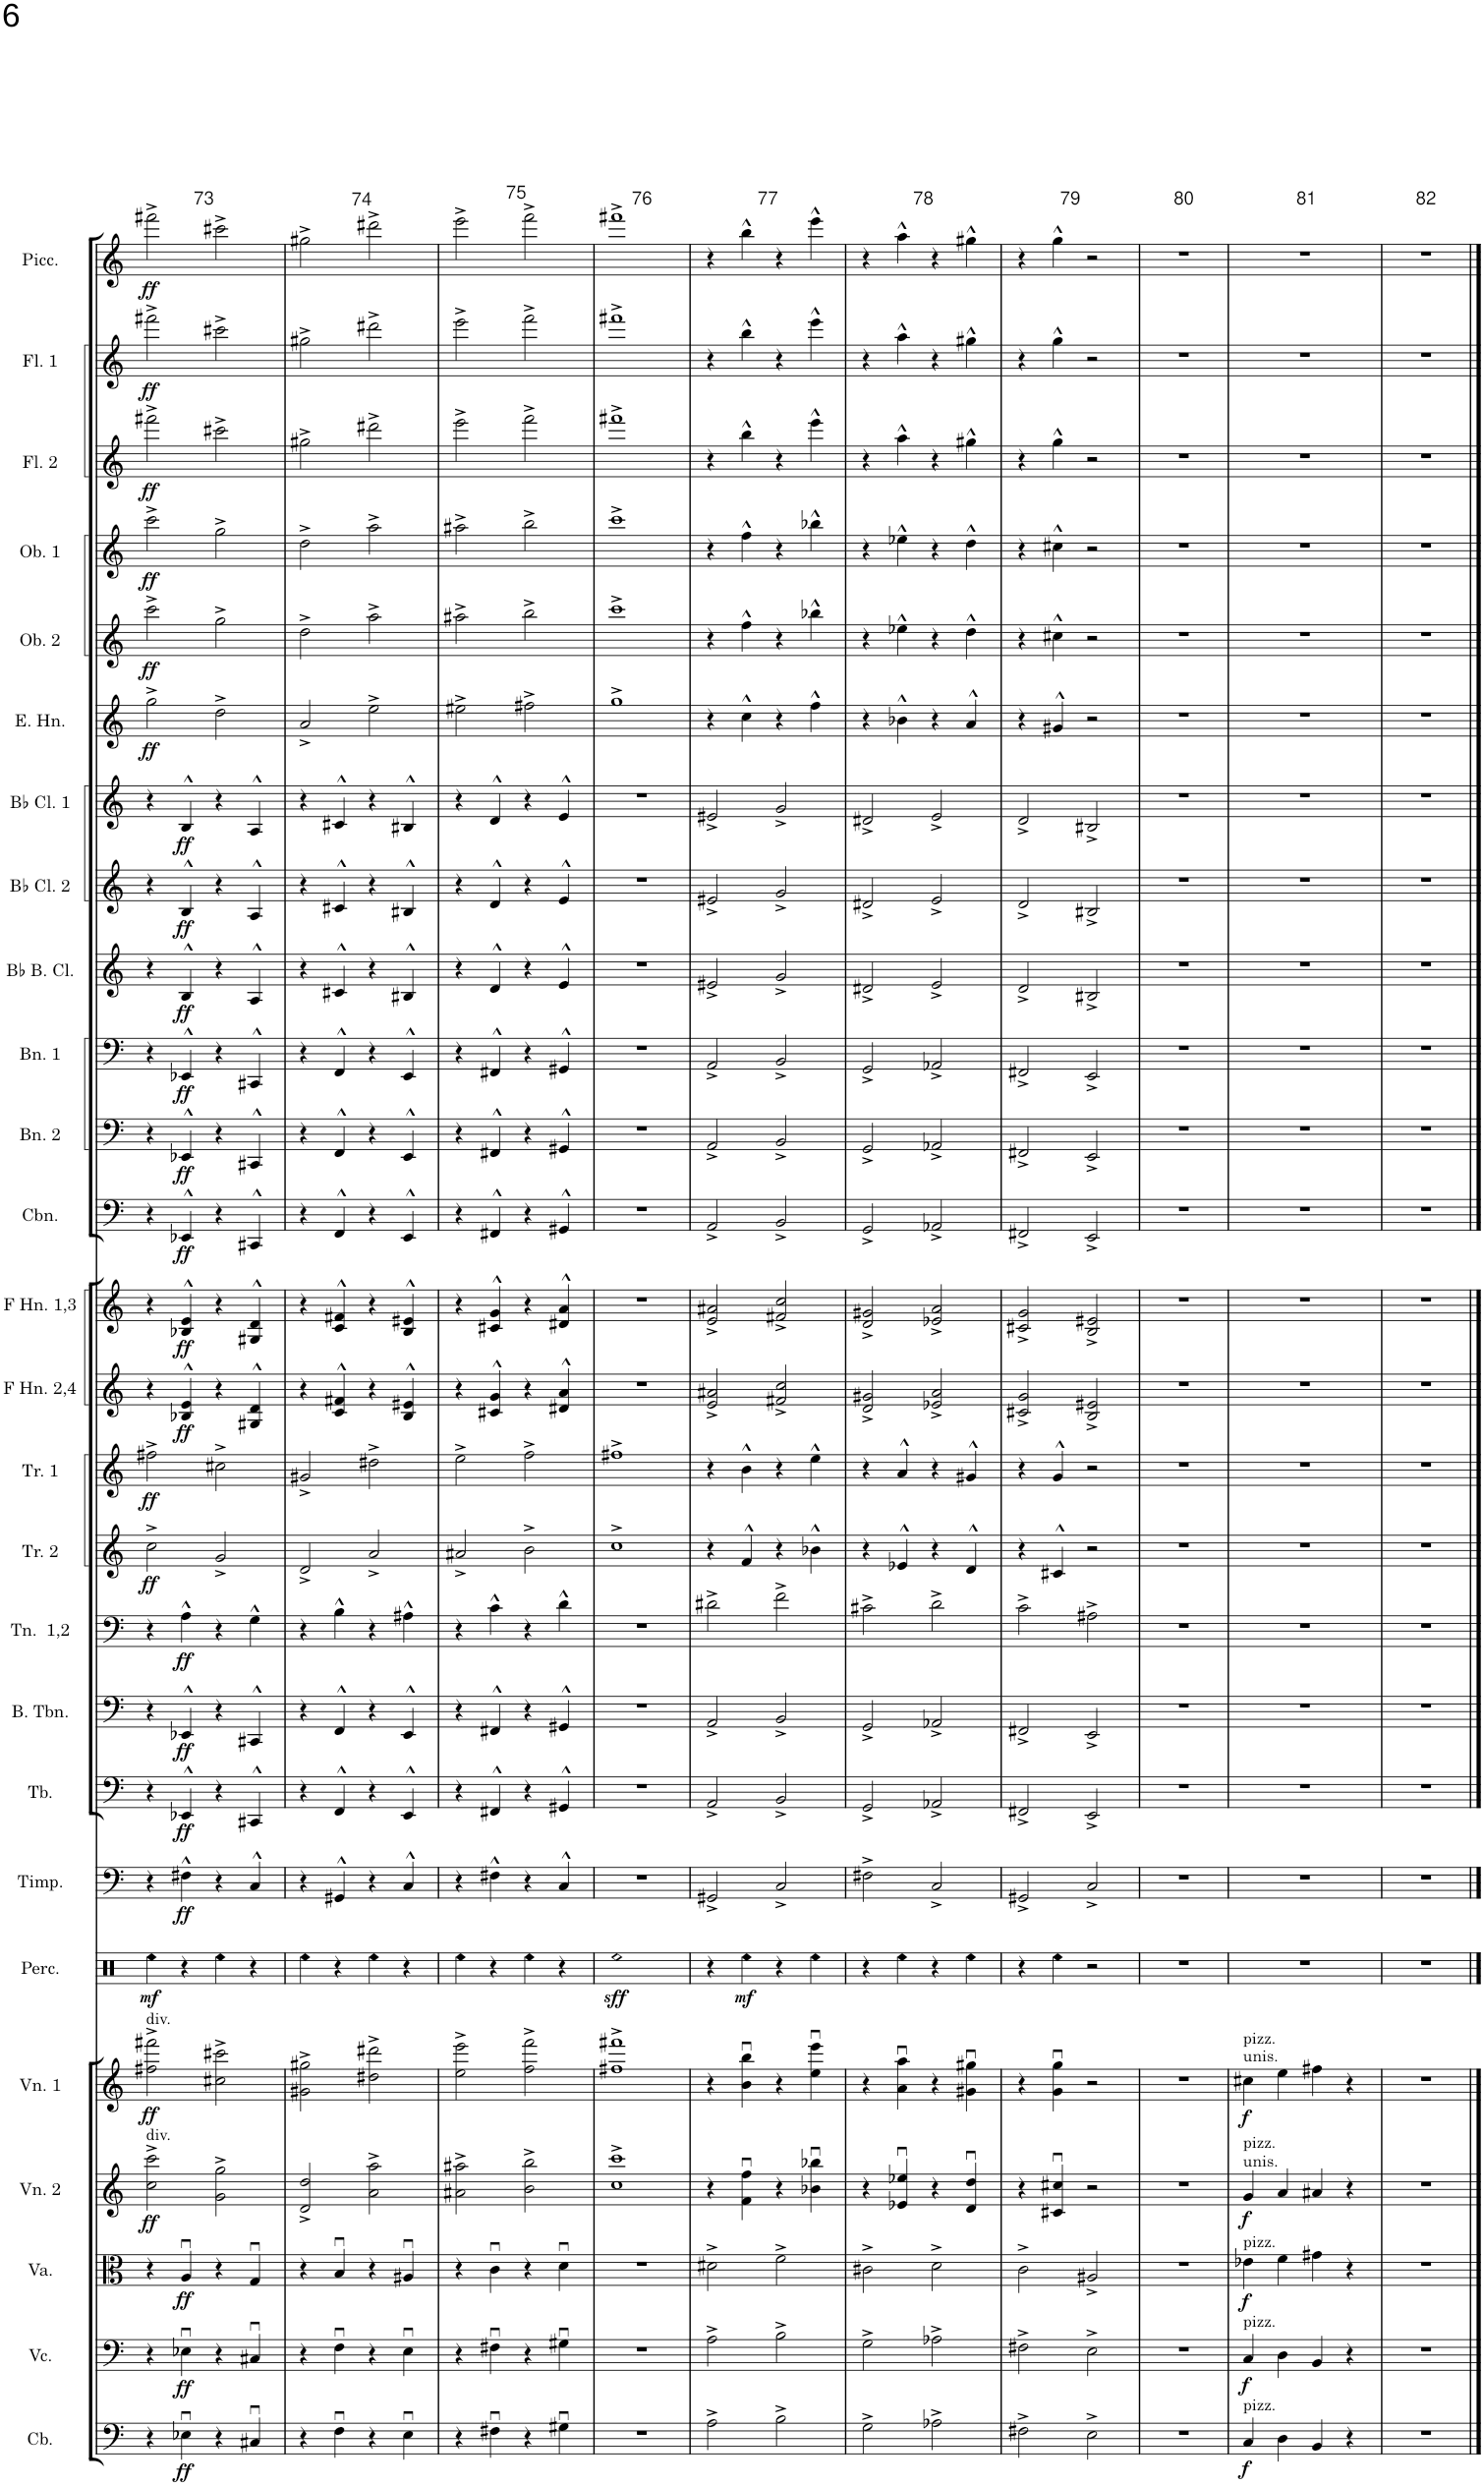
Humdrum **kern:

**kern	**dynam	**kern	**dynam	**kern	**dynam	**kern	**dynam	**kern	**dynam	**kern	**dynam	**kern	**dynam	**kern	**dynam	**kern	**dynam	**kern	**dynam	**kern	**dynam	**kern	**dynam	**kern	**dynam	**kern	**dynam	**kern	**dynam	**kern	**dynam	**kern	**dynam	**kern	**dynam	**kern	**dynam	**kern	**dynam	**kern	**dynam	**kern	**dynam	**kern	**dynam	**kern	**dynam	**kern	**dynam	**kern	**dynam
*part26	*part26	*part25	*part25	*part24	*part24	*part23	*part23	*part22	*part22	*part21	*part21	*part20	*part20	*part19	*part19	*part18	*part18	*part17	*part17	*part16	*part16	*part15	*part15	*part14	*part14	*part13	*part13	*part12	*part12	*part11	*part11	*part10	*part10	*part9	*part9	*part8	*part8	*part7	*part7	*part6	*part6	*part5	*part5	*part4	*part4	*part3	*part3	*part2	*part2	*part1	*part1
*staff26	*staff26	*staff25	*staff25	*staff24	*staff24	*staff23	*staff23	*staff22	*staff22	*staff21	*staff21	*staff20	*staff20	*staff19	*staff19	*staff18	*staff18	*staff17	*staff17	*staff16	*staff16	*staff15	*staff15	*staff14	*staff14	*staff13	*staff13	*staff12	*staff12	*staff11	*staff11	*staff10	*staff10	*staff9	*staff9	*staff8	*staff8	*staff7	*staff7	*staff6	*staff6	*staff5	*staff5	*staff4	*staff4	*staff3	*staff3	*staff2	*staff2	*staff1	*staff1
*I"Contrabass	*	*I"Violoncello	*	*I"Viola	*	*I"Violin 2	*	*I"Violin 1	*	*I"Percussion	*	*I"Timpani	*	*I"Tuba	*	*I"Bass Trombone	*	*I"Trombones 1,2	*	*I"Trumpet 2	*	*I"Trumpet 1	*	*I"Horn in F 2,4	*	*I"Horn in F 1,3	*	*I"Contrabassoon	*	*I"Bassoon 2	*	*I"Bassoon 1	*	*I"Bb Bass Clarinet	*	*I"Bb Clarinet 2	*	*I"Bb Clarinet 1	*	*I"English Horn	*	*I"Oboe 2	*	*I"Oboe 1	*	*I"Flute 2	*	*I"Flute 1	*	*I"Piccolo	*
*I'Cb.	*	*I'Vc.	*	*I'Va.	*	*I'Vn. 2	*	*I'Vn. 1	*	*I'Perc.	*	*I'Timp.	*	*I'Tb.	*	*I'B. Tbn.	*	*I'Tn.  1,2	*	*I'Tr. 2	*	*I'Tr. 1	*	*	*	*	*	*I'Cbn.	*	*I'Bn. 2	*	*I'Bn. 1	*	*I'Bb B. Cl.	*	*I'Bb Cl. 2	*	*I'Bb Cl. 1	*	*I'E. Hn.	*	*I'Ob. 2	*	*I'Ob. 1	*	*I'Fl. 2	*	*I'Fl. 1	*	*I'Picc.	*
!!LO:PB:g=z
*clefF4	*	*clefF4	*	*clefC3	*	*clefG2	*	*clefG2	*	*clefX	*	*clefF4	*	*clefF4	*	*clefF4	*	*clefF4	*	*clefG2	*	*clefG2	*	*clefG2	*	*clefG2	*	*clefF4	*	*clefF4	*	*clefF4	*	*clefG2	*	*clefG2	*	*clefG2	*	*clefG2	*	*clefG2	*	*clefG2	*	*clefG2	*	*clefG2	*	*clefG2	*
*Trd7c12	*	*	*	*	*	*	*	*	*	*	*	*	*	*	*	*	*	*	*	*Trd1c2	*	*Trd1c2	*	*Trd4c7	*	*Trd4c7	*	*Trd7c12	*	*	*	*	*	*Trd8c14	*	*Trd1c2	*	*Trd1c2	*	*Trd4c7	*	*	*	*	*	*	*	*	*	*Trd-7c-12	*
*k[]	*	*k[]	*	*k[]	*	*k[]	*	*k[]	*	*k[]	*	*k[]	*	*k[]	*	*k[]	*	*k[]	*	*k[]	*	*k[]	*	*k[]	*	*k[]	*	*k[]	*	*k[]	*	*k[]	*	*k[]	*	*k[]	*	*k[]	*	*k[]	*	*k[]	*	*k[]	*	*k[]	*	*k[]	*	*k[]	*
*M2/2	*	*M2/2	*	*M2/2	*	*M2/2	*	*M2/2	*	*M2/2	*	*M2/2	*	*M2/2	*	*M2/2	*	*M2/2	*	*M2/2	*	*M2/2	*	*M2/2	*	*M2/2	*	*M2/2	*	*M2/2	*	*M2/2	*	*M2/2	*	*M2/2	*	*M2/2	*	*M2/2	*	*M2/2	*	*M2/2	*	*M2/2	*	*M2/2	*	*M2/2	*
=73	=73	=73	=73	=73	=73	=73	=73	=73	=73	=73	=73	=73	=73	=73	=73	=73	=73	=73	=73	=73	=73	=73	=73	=73	=73	=73	=73	=73	=73	=73	=73	=73	=73	=73	=73	=73	=73	=73	=73	=73	=73	=73	=73	=73	=73	=73	=73	=73	=73	=73	=73
!	!	!	!	!	!	!	!	!LO:TX:a:t=div.	!	!	!	!	!	!	!	!	!	!	!	!	!	!	!	!	!	!	!	!	!	!	!	!	!	!	!	!	!	!	!	!	!	!	!	!	!	!	!	!	!	!	!
!	!	!	!	!	!	!LO:TX:a:t=div.	!	!	!	!	!	!	!	!	!	!	!	!	!	!	!	!	!	!	!	!	!	!	!	!	!	!	!	!	!	!	!	!	!	!	!	!	!	!	!	!	!	!	!	!	!
!	!	!	!	!	!	!	!LO:DY:b	!	!LO:DY:b	!LO:N:head=diamond	!LO:DY:b	!	!	!	!	!	!	!	!	!	!LO:DY:b	!	!LO:DY:b	!	!	!	!	!	!	!	!	!	!	!	!	!	!	!	!	!	!LO:DY:b	!	!LO:DY:b	!	!LO:DY:b	!	!LO:DY:b	!	!LO:DY:b	!	!LO:DY:b
4r	.	4r	.	4r	.	2cc\^ 2ccc\^	ff	2ff#X\^ 2fff#X\^	ff	4ee\	mf	4r	.	4r	.	4r	.	4r	.	2cc^\	ff	2ff#X^\	ff	4r	.	4r	.	4r	.	4r	.	4r	.	4r	.	4r	.	4r	.	2gg^\	ff	2ccc^\	ff	2ccc^\	ff	2fff#X^\	ff	2fff#X^\	ff	2fff#X^\	ff
!	!LO:DY:b	!	!LO:DY:b	!	!LO:DY:b	!	!	!	!	!	!	!	!LO:DY:b	!	!LO:DY:b	!	!LO:DY:b	!	!LO:DY:b	!	!	!	!	!	!LO:DY:b	!	!LO:DY:b	!	!LO:DY:b	!	!LO:DY:b	!	!LO:DY:b	!	!LO:DY:b	!	!LO:DY:b	!	!LO:DY:b	!	!	!	!	!	!	!	!	!	!	!	!
4E-Xu\	ff	4E-Xu\	ff	4Au/	ff	.	.	.	.	4r	.	4F#X^^\	ff	4EE-X^^/	ff	4EE-X^^/	ff	4A^^\	ff	.	.	.	.	4B-X/^^ 4e/^^	ff	4B-X/^^ 4e/^^	ff	4EE-X^^/	ff	4EE-X^^/	ff	4EE-X^^/	ff	4B^^/	ff	4B^^/	ff	4B^^/	ff	.	.	.	.	.	.	.	.	.	.	.	.
!	!	!	!	!	!	!	!	!	!	!LO:N:head=diamond	!	!	!	!	!	!	!	!	!	!	!	!	!	!	!	!	!	!	!	!	!	!	!	!	!	!	!	!	!	!	!	!	!	!	!	!	!	!	!	!	!
4r	.	4r	.	4r	.	2g\^ 2gg\^	.	2cc#X\^ 2ccc#X\^	.	4ee\	.	4r	.	4r	.	4r	.	4r	.	2g^/	.	2cc#X^\	.	4r	.	4r	.	4r	.	4r	.	4r	.	4r	.	4r	.	4r	.	2dd^\	.	2gg^\	.	2gg^\	.	2ccc#X^\	.	2ccc#X^\	.	2ccc#X^\	.
4C#Xu/	.	4C#Xu/	.	4Gu/	.	.	.	.	.	4r	.	4C^^/	.	4CC#X^^/	.	4CC#X^^/	.	4G^^\	.	.	.	.	.	4G#X/^^ 4d/^^	.	4G#X/^^ 4d/^^	.	4CC#X^^/	.	4CC#X^^/	.	4CC#X^^/	.	4A^^/	.	4A^^/	.	4A^^/	.	.	.	.	.	.	.	.	.	.	.	.	.
=74	=74	=74	=74	=74	=74	=74	=74	=74	=74	=74	=74	=74	=74	=74	=74	=74	=74	=74	=74	=74	=74	=74	=74	=74	=74	=74	=74	=74	=74	=74	=74	=74	=74	=74	=74	=74	=74	=74	=74	=74	=74	=74	=74	=74	=74	=74	=74	=74	=74	=74	=74
!	!	!	!	!	!	!	!	!	!	!LO:N:head=diamond	!	!	!	!	!	!	!	!	!	!	!	!	!	!	!	!	!	!	!	!	!	!	!	!	!	!	!	!	!	!	!	!	!	!	!	!	!	!	!	!	!
4r	.	4r	.	4r	.	2d/^ 2dd/^	.	2g#X\^ 2gg#X\^	.	4ee\	.	4r	.	4r	.	4r	.	4r	.	2d^/	.	2g#X^/	.	4r	.	4r	.	4r	.	4r	.	4r	.	4r	.	4r	.	4r	.	2a^/	.	2dd^\	.	2dd^\	.	2gg#X^\	.	2gg#X^\	.	2gg#X^\	.
4Fu\	.	4Fu\	.	4Bu/	.	.	.	.	.	4r	.	4GG#X^^/	.	4FF^^/	.	4FF^^/	.	4B^^\	.	.	.	.	.	4c/^^ 4f#X/^^	.	4c/^^ 4f#X/^^	.	4FF^^/	.	4FF^^/	.	4FF^^/	.	4c#X^^/	.	4c#X^^/	.	4c#X^^/	.	.	.	.	.	.	.	.	.	.	.	.	.
!	!	!	!	!	!	!	!	!	!	!LO:N:head=diamond	!	!	!	!	!	!	!	!	!	!	!	!	!	!	!	!	!	!	!	!	!	!	!	!	!	!	!	!	!	!	!	!	!	!	!	!	!	!	!	!	!
4r	.	4r	.	4r	.	2a\^ 2aa\^	.	2dd#X\^ 2ddd#X\^	.	4ee\	.	4r	.	4r	.	4r	.	4r	.	2a^/	.	2dd#X^\	.	4r	.	4r	.	4r	.	4r	.	4r	.	4r	.	4r	.	4r	.	2ee^\	.	2aa^\	.	2aa^\	.	2ddd#X^\	.	2ddd#X^\	.	2ddd#X^\	.
4Eu\	.	4Eu\	.	4A#Xu/	.	.	.	.	.	4r	.	4C^^/	.	4EE^^/	.	4EE^^/	.	4A#X^^\	.	.	.	.	.	4B/^^ 4e#X/^^	.	4B/^^ 4e#X/^^	.	4EE^^/	.	4EE^^/	.	4EE^^/	.	4B#X^^/	.	4B#X^^/	.	4B#X^^/	.	.	.	.	.	.	.	.	.	.	.	.	.
=75	=75	=75	=75	=75	=75	=75	=75	=75	=75	=75	=75	=75	=75	=75	=75	=75	=75	=75	=75	=75	=75	=75	=75	=75	=75	=75	=75	=75	=75	=75	=75	=75	=75	=75	=75	=75	=75	=75	=75	=75	=75	=75	=75	=75	=75	=75	=75	=75	=75	=75	=75
!	!	!	!	!	!	!	!	!	!	!LO:N:head=diamond	!	!	!	!	!	!	!	!	!	!	!	!	!	!	!	!	!	!	!	!	!	!	!	!	!	!	!	!	!	!	!	!	!	!	!	!	!	!	!	!	!
4r	.	4r	.	4r	.	2a#X\^ 2aa#X\^	.	2ee\^ 2eee\^	.	4ee\	.	4r	.	4r	.	4r	.	4r	.	2a#X^/	.	2ee^\	.	4r	.	4r	.	4r	.	4r	.	4r	.	4r	.	4r	.	4r	.	2ee#X^\	.	2aa#X^\	.	2aa#X^\	.	2eee^\	.	2eee^\	.	2eee^\	.
4F#Xu\	.	4F#Xu\	.	4cu\	.	.	.	.	.	4r	.	4F#X^^\	.	4FF#X^^/	.	4FF#X^^/	.	4c^^\	.	.	.	.	.	4c#X/^^ 4g/^^	.	4c#X/^^ 4g/^^	.	4FF#X^^/	.	4FF#X^^/	.	4FF#X^^/	.	4d^^/	.	4d^^/	.	4d^^/	.	.	.	.	.	.	.	.	.	.	.	.	.
!	!	!	!	!	!	!	!	!	!	!LO:N:head=diamond	!	!	!	!	!	!	!	!	!	!	!	!	!	!	!	!	!	!	!	!	!	!	!	!	!	!	!	!	!	!	!	!	!	!	!	!	!	!	!	!	!
4r	.	4r	.	4r	.	2b\^ 2bb\^	.	2ff\^ 2fff\^	.	4ee\	.	4r	.	4r	.	4r	.	4r	.	2b^\	.	2ff^\	.	4r	.	4r	.	4r	.	4r	.	4r	.	4r	.	4r	.	4r	.	2ff#X^\	.	2bb^\	.	2bb^\	.	2fff^\	.	2fff^\	.	2fff^\	.
4G#Xu\	.	4G#Xu\	.	4du\	.	.	.	.	.	4r	.	4C^^/	.	4GG#X^^/	.	4GG#X^^/	.	4d^^\	.	.	.	.	.	4d#X/^^ 4a/^^	.	4d#X/^^ 4a/^^	.	4GG#X^^/	.	4GG#X^^/	.	4GG#X^^/	.	4e^^/	.	4e^^/	.	4e^^/	.	.	.	.	.	.	.	.	.	.	.	.	.
=76	=76	=76	=76	=76	=76	=76	=76	=76	=76	=76	=76	=76	=76	=76	=76	=76	=76	=76	=76	=76	=76	=76	=76	=76	=76	=76	=76	=76	=76	=76	=76	=76	=76	=76	=76	=76	=76	=76	=76	=76	=76	=76	=76	=76	=76	=76	=76	=76	=76	=76	=76
!	!	!	!	!	!	!	!	!	!	!LO:N:head=diamond	!LO:DY:b	!	!	!	!	!	!	!	!	!	!	!	!	!	!	!	!	!	!	!	!	!	!	!	!	!	!	!	!	!	!	!	!	!	!	!	!	!	!	!	!
1r	.	1r	.	1r	.	1cc^ 1ccc^	.	1ff#X^ 1fff#X^	.	1ee	other-dynamics	1r	.	1r	.	1r	.	1r	.	1cc^	.	1ff#X^	.	1r	.	1r	.	1r	.	1r	.	1r	.	1r	.	1r	.	1r	.	1gg^	.	1ccc^	.	1ccc^	.	1fff#X^	.	1fff#X^	.	1fff#X^	.
=77	=77	=77	=77	=77	=77	=77	=77	=77	=77	=77	=77	=77	=77	=77	=77	=77	=77	=77	=77	=77	=77	=77	=77	=77	=77	=77	=77	=77	=77	=77	=77	=77	=77	=77	=77	=77	=77	=77	=77	=77	=77	=77	=77	=77	=77	=77	=77	=77	=77	=77	=77
2A^\	.	2A^\	.	2d#X^\	.	4r	.	4r	.	4r	.	2GG#X^/	.	2AA^/	.	2AA^/	.	2d#X^\	.	4r	.	4r	.	2e/^ 2a#X/^	.	2e/^ 2a#X/^	.	2AA^/	.	2AA^/	.	2AA^/	.	2e#X^/	.	2e#X^/	.	2e#X^/	.	4r	.	4r	.	4r	.	4r	.	4r	.	4r	.
!	!	!	!	!	!	!	!	!	!	!LO:N:head=diamond	!LO:DY:b	!	!	!	!	!	!	!	!	!	!	!	!	!	!	!	!	!	!	!	!	!	!	!	!	!	!	!	!	!	!	!	!	!	!	!	!	!	!	!	!
.	.	.	.	.	.	4f\u 4ff\u	.	4b\u 4bb\u	.	4ee\	mf	.	.	.	.	.	.	.	.	4f^^/	.	4b^^\	.	.	.	.	.	.	.	.	.	.	.	.	.	.	.	.	.	4cc^^\	.	4ff^^\	.	4ff^^\	.	4bb^^\	.	4bb^^\	.	4bb^^\	.
2B^\	.	2B^\	.	2f^\	.	4r	.	4r	.	4r	.	2C^/	.	2BB^/	.	2BB^/	.	2f^\	.	4r	.	4r	.	2f#X/^ 2cc/^	.	2f#X/^ 2cc/^	.	2BB^/	.	2BB^/	.	2BB^/	.	2g^/	.	2g^/	.	2g^/	.	4r	.	4r	.	4r	.	4r	.	4r	.	4r	.
!	!	!	!	!	!	!	!	!	!	!LO:N:head=diamond	!	!	!	!	!	!	!	!	!	!	!	!	!	!	!	!	!	!	!	!	!	!	!	!	!	!	!	!	!	!	!	!	!	!	!	!	!	!	!	!	!
.	.	.	.	.	.	4b-X\u 4bb-X\u	.	4ee\u 4eee\u	.	4ee\	.	.	.	.	.	.	.	.	.	4b-X^^\	.	4ee^^\	.	.	.	.	.	.	.	.	.	.	.	.	.	.	.	.	.	4ff^^\	.	4bb-X^^\	.	4bb-X^^\	.	4eee^^\	.	4eee^^\	.	4eee^^\	.
=78	=78	=78	=78	=78	=78	=78	=78	=78	=78	=78	=78	=78	=78	=78	=78	=78	=78	=78	=78	=78	=78	=78	=78	=78	=78	=78	=78	=78	=78	=78	=78	=78	=78	=78	=78	=78	=78	=78	=78	=78	=78	=78	=78	=78	=78	=78	=78	=78	=78	=78	=78
2G^\	.	2G^\	.	2c#X^\	.	4r	.	4r	.	4r	.	2F#X^\	.	2GG^/	.	2GG^/	.	2c#X^\	.	4r	.	4r	.	2d/^ 2g#X/^	.	2d/^ 2g#X/^	.	2GG^/	.	2GG^/	.	2GG^/	.	2d#X^/	.	2d#X^/	.	2d#X^/	.	4r	.	4r	.	4r	.	4r	.	4r	.	4r	.
!	!	!	!	!	!	!	!	!	!	!LO:N:head=diamond	!	!	!	!	!	!	!	!	!	!	!	!	!	!	!	!	!	!	!	!	!	!	!	!	!	!	!	!	!	!	!	!	!	!	!	!	!	!	!	!	!
.	.	.	.	.	.	4e-X/u 4ee-X/u	.	4a\u 4aa\u	.	4ee\	.	.	.	.	.	.	.	.	.	4e-X^^/	.	4a^^/	.	.	.	.	.	.	.	.	.	.	.	.	.	.	.	.	.	4b-X^^\	.	4ee-X^^\	.	4ee-X^^\	.	4aa^^\	.	4aa^^\	.	4aa^^\	.
2A-X^\	.	2A-X^\	.	2d^\	.	4r	.	4r	.	4r	.	2C^/	.	2AA-X^/	.	2AA-X^/	.	2d^\	.	4r	.	4r	.	2e-X/^ 2a/^	.	2e-X/^ 2a/^	.	2AA-X^/	.	2AA-X^/	.	2AA-X^/	.	2e^/	.	2e^/	.	2e^/	.	4r	.	4r	.	4r	.	4r	.	4r	.	4r	.
!	!	!	!	!	!	!	!	!	!	!LO:N:head=diamond	!	!	!	!	!	!	!	!	!	!	!	!	!	!	!	!	!	!	!	!	!	!	!	!	!	!	!	!	!	!	!	!	!	!	!	!	!	!	!	!	!
.	.	.	.	.	.	4d/u 4dd/u	.	4g#X\u 4gg#X\u	.	4ee\	.	.	.	.	.	.	.	.	.	4d^^/	.	4g#X^^/	.	.	.	.	.	.	.	.	.	.	.	.	.	.	.	.	.	4a^^/	.	4dd^^\	.	4dd^^\	.	4gg#X^^\	.	4gg#X^^\	.	4gg#X^^\	.
=79	=79	=79	=79	=79	=79	=79	=79	=79	=79	=79	=79	=79	=79	=79	=79	=79	=79	=79	=79	=79	=79	=79	=79	=79	=79	=79	=79	=79	=79	=79	=79	=79	=79	=79	=79	=79	=79	=79	=79	=79	=79	=79	=79	=79	=79	=79	=79	=79	=79	=79	=79
2F#X^\	.	2F#X^\	.	2c^\	.	4r	.	4r	.	4r	.	2GG#X^/	.	2FF#X^/	.	2FF#X^/	.	2c^\	.	4r	.	4r	.	2c#X/^ 2g/^	.	2c#X/^ 2g/^	.	2FF#X^/	.	2FF#X^/	.	2FF#X^/	.	2d^/	.	2d^/	.	2d^/	.	4r	.	4r	.	4r	.	4r	.	4r	.	4r	.
!	!	!	!	!	!	!	!	!	!	!LO:N:head=diamond	!	!	!	!	!	!	!	!	!	!	!	!	!	!	!	!	!	!	!	!	!	!	!	!	!	!	!	!	!	!	!	!	!	!	!	!	!	!	!	!	!
.	.	.	.	.	.	4c#X/u 4cc#X/u	.	4g\u 4gg\u	.	4ee\	.	.	.	.	.	.	.	.	.	4c#X^^/	.	4g^^/	.	.	.	.	.	.	.	.	.	.	.	.	.	.	.	.	.	4g#X^^/	.	4cc#X^^\	.	4cc#X^^\	.	4gg^^\	.	4gg^^\	.	4gg^^\	.
2E^\	.	2E^\	.	2A#X^/	.	2r	.	2r	.	2r	.	2C^/	.	2EE^/	.	2EE^/	.	2A#X^\	.	2r	.	2r	.	2B/^ 2e#X/^	.	2B/^ 2e#X/^	.	2EE^/	.	2EE^/	.	2EE^/	.	2B#X^/	.	2B#X^/	.	2B#X^/	.	2r	.	2r	.	2r	.	2r	.	2r	.	2r	.
=80	=80	=80	=80	=80	=80	=80	=80	=80	=80	=80	=80	=80	=80	=80	=80	=80	=80	=80	=80	=80	=80	=80	=80	=80	=80	=80	=80	=80	=80	=80	=80	=80	=80	=80	=80	=80	=80	=80	=80	=80	=80	=80	=80	=80	=80	=80	=80	=80	=80	=80	=80
1r	.	1r	.	1r	.	1r	.	1r	.	1r	.	1r	.	1r	.	1r	.	1r	.	1r	.	1r	.	1r	.	1r	.	1r	.	1r	.	1r	.	1r	.	1r	.	1r	.	1r	.	1r	.	1r	.	1r	.	1r	.	1r	.
=81	=81	=81	=81	=81	=81	=81	=81	=81	=81	=81	=81	=81	=81	=81	=81	=81	=81	=81	=81	=81	=81	=81	=81	=81	=81	=81	=81	=81	=81	=81	=81	=81	=81	=81	=81	=81	=81	=81	=81	=81	=81	=81	=81	=81	=81	=81	=81	=81	=81	=81	=81
!	!	!	!	!	!	!	!	!LO:TX:a:t=unis.	!	!	!	!	!	!	!	!	!	!	!	!	!	!	!	!	!	!	!	!	!	!	!	!	!	!	!	!	!	!	!	!	!	!	!	!	!	!	!	!	!	!	!
!	!	!	!	!	!	!	!	!LO:TX:a:t=pizz.	!	!	!	!	!	!	!	!	!	!	!	!	!	!	!	!	!	!	!	!	!	!	!	!	!	!	!	!	!	!	!	!	!	!	!	!	!	!	!	!	!	!	!
!	!	!	!	!	!	!LO:TX:a:t=unis.	!	!	!	!	!	!	!	!	!	!	!	!	!	!	!	!	!	!	!	!	!	!	!	!	!	!	!	!	!	!	!	!	!	!	!	!	!	!	!	!	!	!	!	!	!
!	!	!	!	!	!	!LO:TX:a:t=pizz.	!	!	!	!	!	!	!	!	!	!	!	!	!	!	!	!	!	!	!	!	!	!	!	!	!	!	!	!	!	!	!	!	!	!	!	!	!	!	!	!	!	!	!	!	!
!	!	!	!	!LO:TX:a:t=pizz.	!	!	!	!	!	!	!	!	!	!	!	!	!	!	!	!	!	!	!	!	!	!	!	!	!	!	!	!	!	!	!	!	!	!	!	!	!	!	!	!	!	!	!	!	!	!	!
!	!	!LO:TX:a:t=pizz.	!	!	!	!	!	!	!	!	!	!	!	!	!	!	!	!	!	!	!	!	!	!	!	!	!	!	!	!	!	!	!	!	!	!	!	!	!	!	!	!	!	!	!	!	!	!	!	!	!
!LO:TX:a:t=pizz.	!	!	!	!	!	!	!	!	!	!	!	!	!	!	!	!	!	!	!	!	!	!	!	!	!	!	!	!	!	!	!	!	!	!	!	!	!	!	!	!	!	!	!	!	!	!	!	!	!	!	!
!	!LO:DY:b	!	!LO:DY:b	!	!LO:DY:b	!	!LO:DY:b	!	!LO:DY:b	!	!	!	!	!	!	!	!	!	!	!	!	!	!	!	!	!	!	!	!	!	!	!	!	!	!	!	!	!	!	!	!	!	!	!	!	!	!	!	!	!	!
4C/	f	4C/	f	4e-X\	f	4g/	f	4cc#X\	f	1r	.	1r	.	1r	.	1r	.	1r	.	1r	.	1r	.	1r	.	1r	.	1r	.	1r	.	1r	.	1r	.	1r	.	1r	.	1r	.	1r	.	1r	.	1r	.	1r	.	1r	.
4D\	.	4D\	.	4f\	.	4a/	.	4ee\	.	.	.	.	.	.	.	.	.	.	.	.	.	.	.	.	.	.	.	.	.	.	.	.	.	.	.	.	.	.	.	.	.	.	.	.	.	.	.	.	.	.	.
4BB/	.	4BB/	.	4g#X\	.	4a#X/	.	4ff#X\	.	.	.	.	.	.	.	.	.	.	.	.	.	.	.	.	.	.	.	.	.	.	.	.	.	.	.	.	.	.	.	.	.	.	.	.	.	.	.	.	.	.	.
4r	.	4r	.	4r	.	4r	.	4r	.	.	.	.	.	.	.	.	.	.	.	.	.	.	.	.	.	.	.	.	.	.	.	.	.	.	.	.	.	.	.	.	.	.	.	.	.	.	.	.	.	.	.
=82	=82	=82	=82	=82	=82	=82	=82	=82	=82	=82	=82	=82	=82	=82	=82	=82	=82	=82	=82	=82	=82	=82	=82	=82	=82	=82	=82	=82	=82	=82	=82	=82	=82	=82	=82	=82	=82	=82	=82	=82	=82	=82	=82	=82	=82	=82	=82	=82	=82	=82	=82
1r	.	1r	.	1r	.	1r	.	1r	.	1r	.	1r	.	1r	.	1r	.	1r	.	1r	.	1r	.	1r	.	1r	.	1r	.	1r	.	1r	.	1r	.	1r	.	1r	.	1r	.	1r	.	1r	.	1r	.	1r	.	1r	.
==	==	==	==	==	==	==	==	==	==	==	==	==	==	==	==	==	==	==	==	==	==	==	==	==	==	==	==	==	==	==	==	==	==	==	==	==	==	==	==	==	==	==	==	==	==	==	==	==	==	==	==
*-	*-	*-	*-	*-	*-	*-	*-	*-	*-	*-	*-	*-	*-	*-	*-	*-	*-	*-	*-	*-	*-	*-	*-	*-	*-	*-	*-	*-	*-	*-	*-	*-	*-	*-	*-	*-	*-	*-	*-	*-	*-	*-	*-	*-	*-	*-	*-	*-	*-	*-	*-
